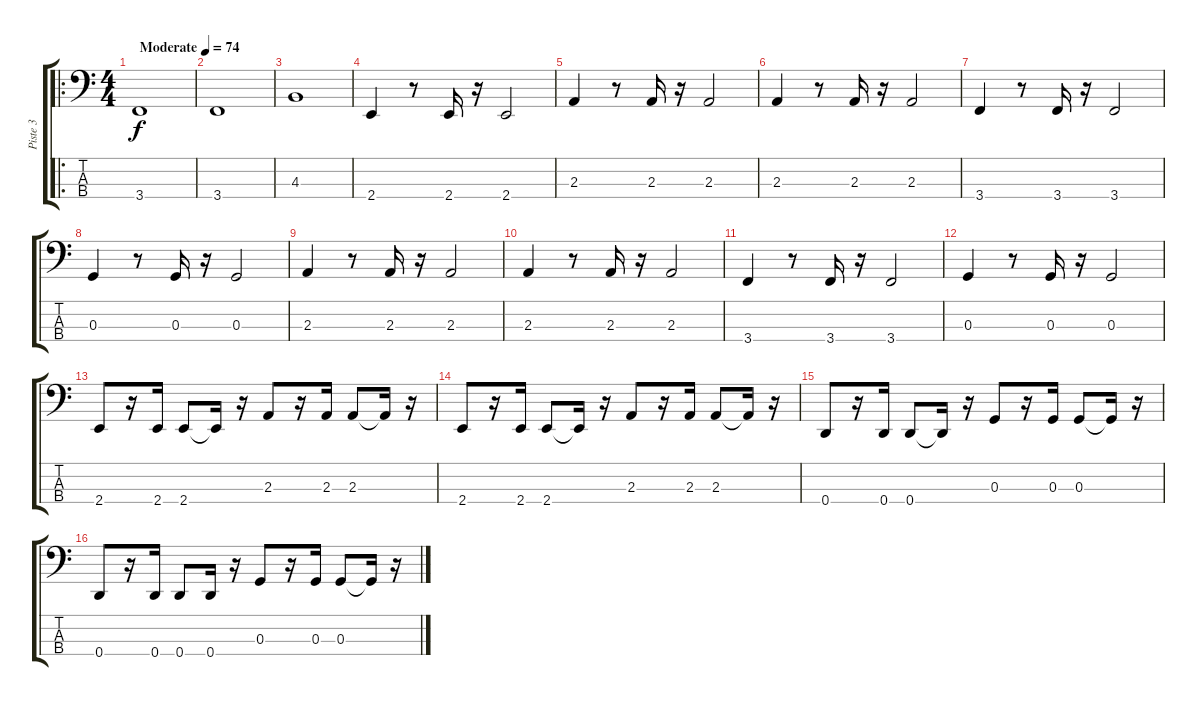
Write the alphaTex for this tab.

\track ("Piste 3" "Piste 3") {instrument electricbassfinger}
\staff {score tabs}
\tuning (F2 C2 G1 D1) {hide}
\ro
\ts (4 4)
\tempo (74 "Moderate")
\clef f4
\ks c
3.4.1{dy f instrument electricbassfinger} |
3.4.1 |
4.3.1 |
2.4.4 r.8 2.4.16 r.16 2.4.2 |
2.3.4 r.8 2.3.16 r.16 2.3.2 |
2.3.4 r.8 2.3.16 r.16 2.3.2 |
3.4.4 r.8 3.4.16 r.16 3.4.2 |
0.3.4 r.8 0.3.16 r.16 0.3.2 |
2.3.4 r.8 2.3.16 r.16 2.3.2 |
2.3.4 r.8 2.3.16 r.16 2.3.2 |
3.4.4 r.8 3.4.16 r.16 3.4.2 |
0.3.4 r.8 0.3.16 r.16 0.3.2 |
2.4.8 r.16 2.4.16 2.4.8 2.4{t}.16 r.16 2.3.8 r.16 2.3.16 2.3.8 2.3{t}.16 r.16 |
2.4.8 r.16 2.4.16 2.4.8 2.4{t}.16 r.16 2.3.8 r.16 2.3.16 2.3.8 2.3{t}.16 r.16 |
0.4.8 r.16 0.4.16 0.4.8 0.4{t}.16 r.16 0.3.8 r.16 0.3.16 0.3.8 0.3{t}.16 r.16 |
0.4.8 r.16 0.4.16 0.4.8 0.4.16 r.16 0.3.8 r.16 0.3.16 0.3.8 0.3{t}.16 r.16
